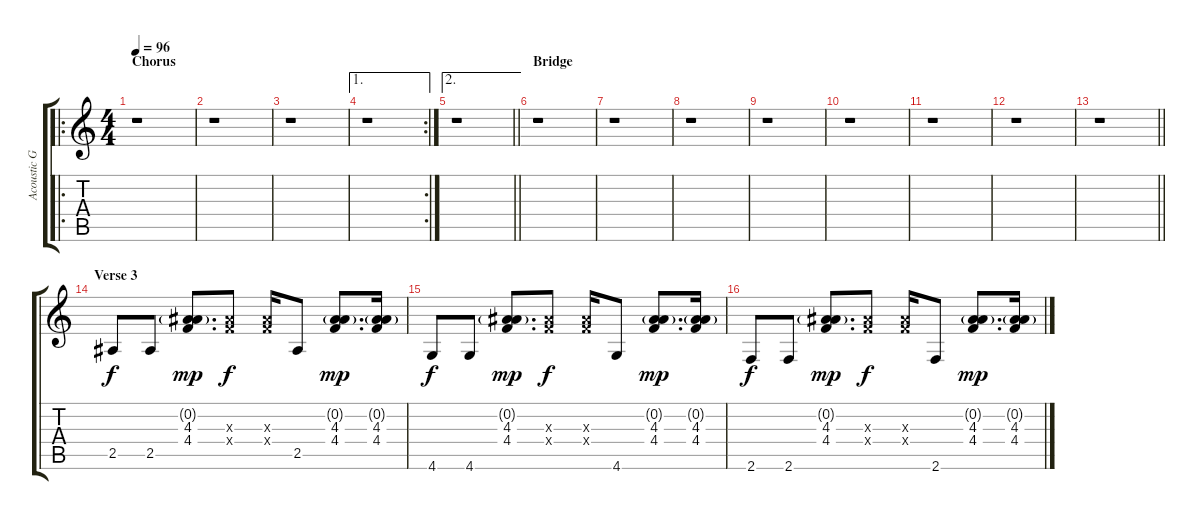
\track ("Acoustic Guitar" "Acoustic G") {instrument acousticguitarsteel}
\staff {score tabs}
\tuning (Eb4 Bb3 Gb3 Db3 Ab2 Eb2) {hide}
\ro
\ts (4 4)
\section ("" "Chorus")
\tempo 96
\clef g2
\ks c
r.1{dy f} |
r.1 |
r.1 |
\ae 1
\rc 2
r.1 |
\ae 2
\barLineRight lightlight
r.1 |
\section ("" "Bridge")
r.1 |
r.1 |
r.1 |
r.1 |
r.1 |
r.1 |
r.1 |
\barLineRight lightlight
r.1 |
\section ("" "Verse 3")
2.5.8 2.5.8 (0.2{g} 4.3 4.4).8{d dy mp} (4.3{x} 4.4{x}).8{dy f} (4.3{x} 4.4{x}).16 2.5.8 (0.2{g} 4.3 4.4).8{d dy mp} (0.2{g} 4.3 4.4).16 |
4.6.8{dy f} 4.6.8 (0.2{g} 4.3 4.4).8{d dy mp} (4.3{x} 4.4{x}).8{dy f} (4.3{x} 4.4{x}).16 4.6.8 (0.2{g} 4.3 4.4).8{d dy mp} (0.2{g} 4.3 4.4).16 |
2.6.8{dy f} 2.6.8 (0.2{g} 4.3 4.4).8{d dy mp} (4.3{x} 4.4{x}).8{dy f} (4.3{x} 4.4{x}).16 2.6.8 (0.2{g} 4.3 4.4).8{d dy mp} (0.2{g} 4.3 4.4).16
